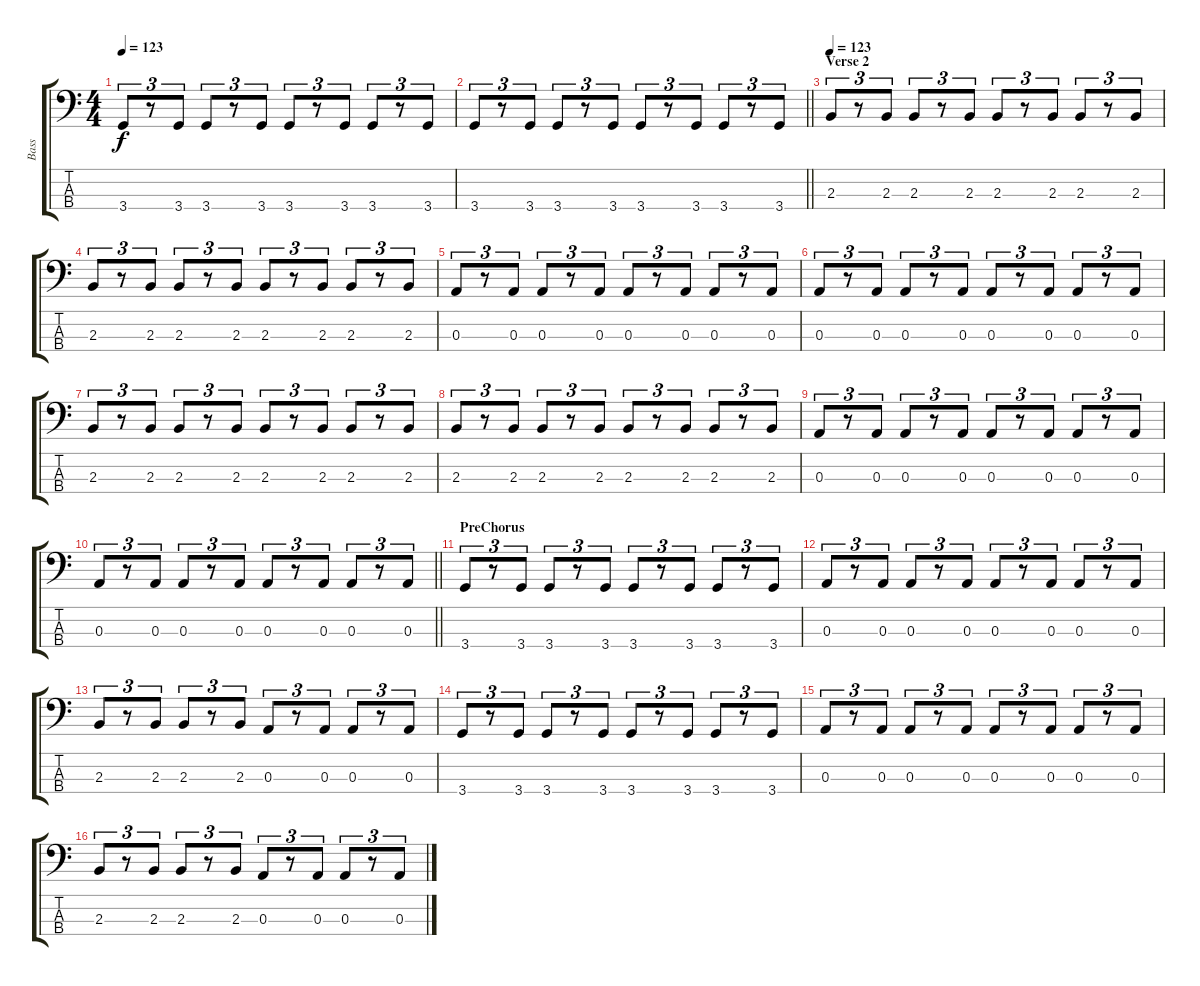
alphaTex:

\track ("Bass" "Bass") {instrument electricbassfinger}
\staff {score tabs}
\tuning (G2 D2 A1 E1) {hide}
\ts (4 4)
\tempo 123
\clef f4
\ks c
3.4.8{tu (3 2) dy f} r.8{tu (3 2)} 3.4.8{tu (3 2)} 3.4.8{tu (3 2)} r.8{tu (3 2)} 3.4.8{tu (3 2)} 3.4.8{tu (3 2)} r.8{tu (3 2)} 3.4.8{tu (3 2)} 3.4.8{tu (3 2)} r.8{tu (3 2)} 3.4.8{tu (3 2)} |
\barLineRight lightlight
3.4.8{tu (3 2)} r.8{tu (3 2)} 3.4.8{tu (3 2)} 3.4.8{tu (3 2)} r.8{tu (3 2)} 3.4.8{tu (3 2)} 3.4.8{tu (3 2)} r.8{tu (3 2)} 3.4.8{tu (3 2)} 3.4.8{tu (3 2)} r.8{tu (3 2)} 3.4.8{tu (3 2)} |
\section ("" "Verse 2")
\tempo 123
2.3.8{tu (3 2)} r.8{tu (3 2)} 2.3.8{tu (3 2)} 2.3.8{tu (3 2)} r.8{tu (3 2)} 2.3.8{tu (3 2)} 2.3.8{tu (3 2)} r.8{tu (3 2)} 2.3.8{tu (3 2)} 2.3.8{tu (3 2)} r.8{tu (3 2)} 2.3.8{tu (3 2)} |
2.3.8{tu (3 2)} r.8{tu (3 2)} 2.3.8{tu (3 2)} 2.3.8{tu (3 2)} r.8{tu (3 2)} 2.3.8{tu (3 2)} 2.3.8{tu (3 2)} r.8{tu (3 2)} 2.3.8{tu (3 2)} 2.3.8{tu (3 2)} r.8{tu (3 2)} 2.3.8{tu (3 2)} |
0.3.8{tu (3 2)} r.8{tu (3 2)} 0.3.8{tu (3 2)} 0.3.8{tu (3 2)} r.8{tu (3 2)} 0.3.8{tu (3 2)} 0.3.8{tu (3 2)} r.8{tu (3 2)} 0.3.8{tu (3 2)} 0.3.8{tu (3 2)} r.8{tu (3 2)} 0.3.8{tu (3 2)} |
0.3.8{tu (3 2)} r.8{tu (3 2)} 0.3.8{tu (3 2)} 0.3.8{tu (3 2)} r.8{tu (3 2)} 0.3.8{tu (3 2)} 0.3.8{tu (3 2)} r.8{tu (3 2)} 0.3.8{tu (3 2)} 0.3.8{tu (3 2)} r.8{tu (3 2)} 0.3.8{tu (3 2)} |
2.3.8{tu (3 2)} r.8{tu (3 2)} 2.3.8{tu (3 2)} 2.3.8{tu (3 2)} r.8{tu (3 2)} 2.3.8{tu (3 2)} 2.3.8{tu (3 2)} r.8{tu (3 2)} 2.3.8{tu (3 2)} 2.3.8{tu (3 2)} r.8{tu (3 2)} 2.3.8{tu (3 2)} |
2.3.8{tu (3 2)} r.8{tu (3 2)} 2.3.8{tu (3 2)} 2.3.8{tu (3 2)} r.8{tu (3 2)} 2.3.8{tu (3 2)} 2.3.8{tu (3 2)} r.8{tu (3 2)} 2.3.8{tu (3 2)} 2.3.8{tu (3 2)} r.8{tu (3 2)} 2.3.8{tu (3 2)} |
0.3.8{tu (3 2)} r.8{tu (3 2)} 0.3.8{tu (3 2)} 0.3.8{tu (3 2)} r.8{tu (3 2)} 0.3.8{tu (3 2)} 0.3.8{tu (3 2)} r.8{tu (3 2)} 0.3.8{tu (3 2)} 0.3.8{tu (3 2)} r.8{tu (3 2)} 0.3.8{tu (3 2)} |
\barLineRight lightlight
0.3.8{tu (3 2)} r.8{tu (3 2)} 0.3.8{tu (3 2)} 0.3.8{tu (3 2)} r.8{tu (3 2)} 0.3.8{tu (3 2)} 0.3.8{tu (3 2)} r.8{tu (3 2)} 0.3.8{tu (3 2)} 0.3.8{tu (3 2)} r.8{tu (3 2)} 0.3.8{tu (3 2)} |
\section ("" "PreChorus")
3.4.8{tu (3 2)} r.8{tu (3 2)} 3.4.8{tu (3 2)} 3.4.8{tu (3 2)} r.8{tu (3 2)} 3.4.8{tu (3 2)} 3.4.8{tu (3 2)} r.8{tu (3 2)} 3.4.8{tu (3 2)} 3.4.8{tu (3 2)} r.8{tu (3 2)} 3.4.8{tu (3 2)} |
0.3.8{tu (3 2)} r.8{tu (3 2)} 0.3.8{tu (3 2)} 0.3.8{tu (3 2)} r.8{tu (3 2)} 0.3.8{tu (3 2)} 0.3.8{tu (3 2)} r.8{tu (3 2)} 0.3.8{tu (3 2)} 0.3.8{tu (3 2)} r.8{tu (3 2)} 0.3.8{tu (3 2)} |
2.3.8{tu (3 2)} r.8{tu (3 2)} 2.3.8{tu (3 2)} 2.3.8{tu (3 2)} r.8{tu (3 2)} 2.3.8{tu (3 2)} 0.3.8{tu (3 2)} r.8{tu (3 2)} 0.3.8{tu (3 2)} 0.3.8{tu (3 2)} r.8{tu (3 2)} 0.3.8{tu (3 2)} |
3.4.8{tu (3 2)} r.8{tu (3 2)} 3.4.8{tu (3 2)} 3.4.8{tu (3 2)} r.8{tu (3 2)} 3.4.8{tu (3 2)} 3.4.8{tu (3 2)} r.8{tu (3 2)} 3.4.8{tu (3 2)} 3.4.8{tu (3 2)} r.8{tu (3 2)} 3.4.8{tu (3 2)} |
0.3.8{tu (3 2)} r.8{tu (3 2)} 0.3.8{tu (3 2)} 0.3.8{tu (3 2)} r.8{tu (3 2)} 0.3.8{tu (3 2)} 0.3.8{tu (3 2)} r.8{tu (3 2)} 0.3.8{tu (3 2)} 0.3.8{tu (3 2)} r.8{tu (3 2)} 0.3.8{tu (3 2)} |
2.3.8{tu (3 2)} r.8{tu (3 2)} 2.3.8{tu (3 2)} 2.3.8{tu (3 2)} r.8{tu (3 2)} 2.3.8{tu (3 2)} 0.3.8{tu (3 2)} r.8{tu (3 2)} 0.3.8{tu (3 2)} 0.3.8{tu (3 2)} r.8{tu (3 2)} 0.3.8{tu (3 2)}
